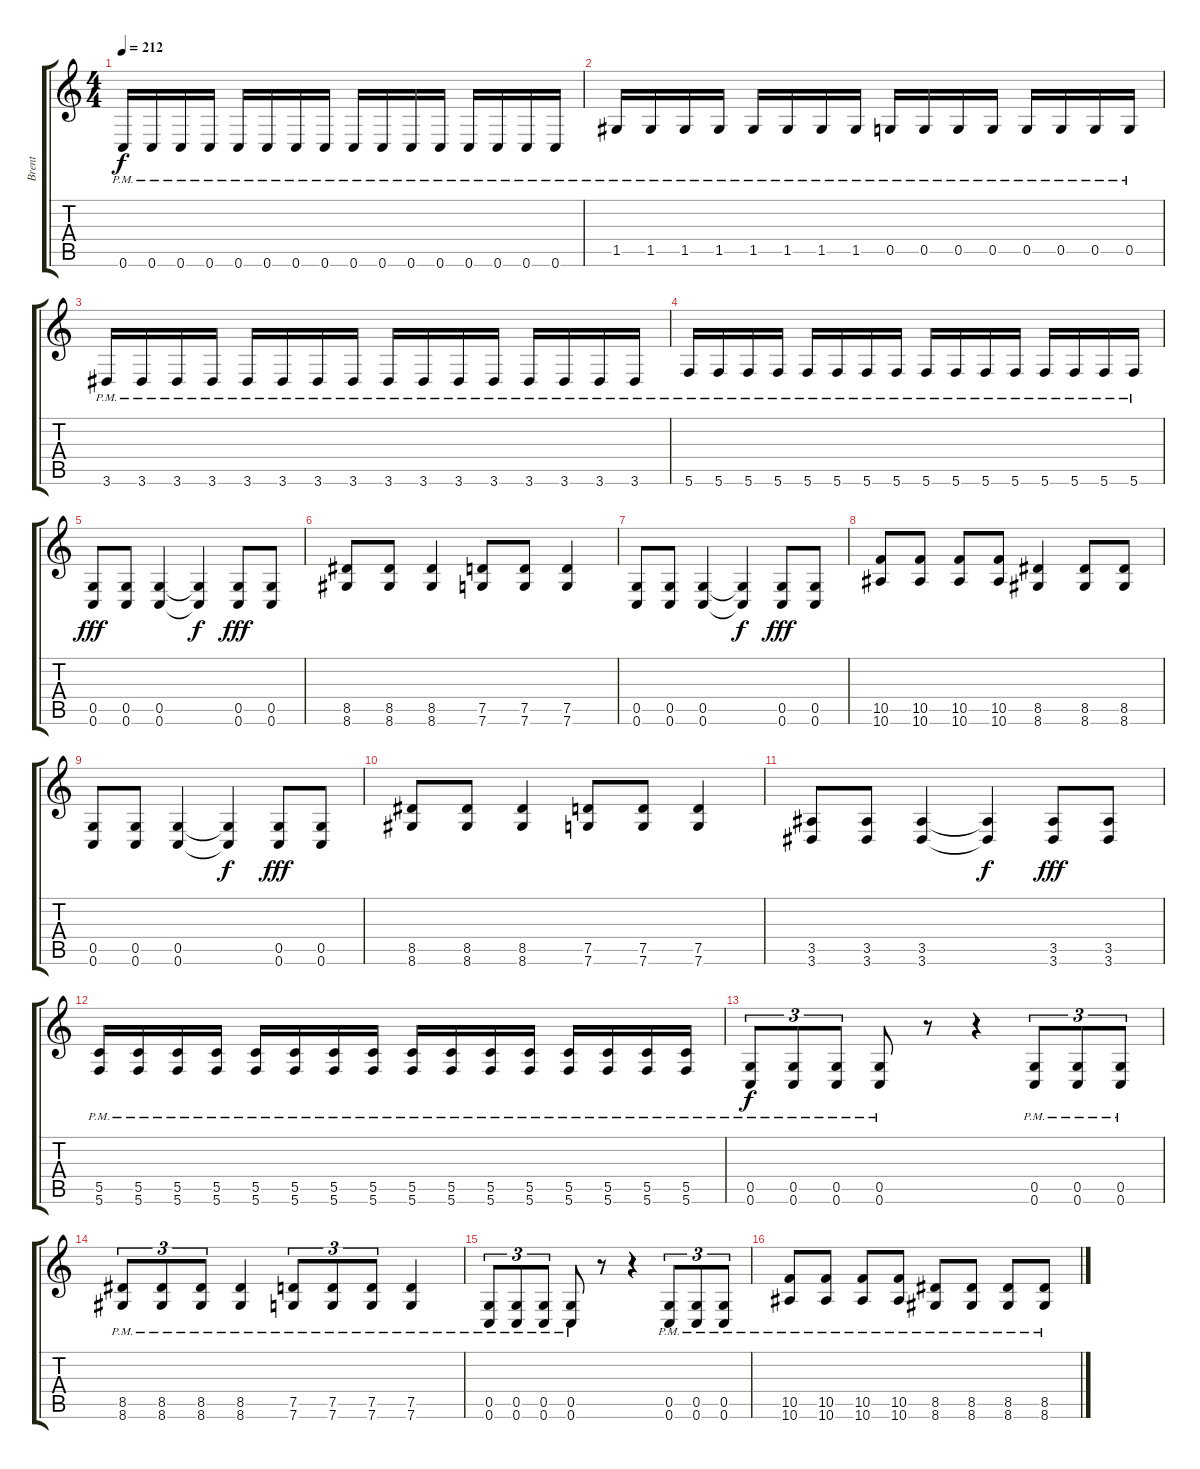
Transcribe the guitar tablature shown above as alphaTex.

\track ("Brent" "Brent") {instrument distortionguitar}
\staff {score tabs}
\tuning (D4 A3 F3 C3 G2 C2) {hide}
\ts (4 4)
\tempo 212
\clef g2
\ks c
0.6{pm}.16{dy f} 0.6{pm}.16 0.6{pm}.16 0.6{pm}.16 0.6{pm}.16 0.6{pm}.16 0.6{pm}.16 0.6{pm}.16 0.6{pm}.16 0.6{pm}.16 0.6{pm}.16 0.6{pm}.16 0.6{pm}.16 0.6{pm}.16 0.6{pm}.16 0.6{pm}.16 |
1.5{pm}.16 1.5{pm}.16 1.5{pm}.16 1.5{pm}.16 1.5{pm}.16 1.5{pm}.16 1.5{pm}.16 1.5{pm}.16 0.5{pm}.16 0.5{pm}.16 0.5{pm}.16 0.5{pm}.16 0.5{pm}.16 0.5{pm}.16 0.5{pm}.16 0.5{pm}.16 |
3.6{pm}.16 3.6{pm}.16 3.6{pm}.16 3.6{pm}.16 3.6{pm}.16 3.6{pm}.16 3.6{pm}.16 3.6{pm}.16 3.6{pm}.16 3.6{pm}.16 3.6{pm}.16 3.6{pm}.16 3.6{pm}.16 3.6{pm}.16 3.6{pm}.16 3.6{pm}.16 |
5.6{pm}.16 5.6{pm}.16 5.6{pm}.16 5.6{pm}.16 5.6{pm}.16 5.6{pm}.16 5.6{pm}.16 5.6{pm}.16 5.6{pm}.16 5.6{pm}.16 5.6{pm}.16 5.6{pm}.16 5.6{pm}.16 5.6{pm}.16 5.6{pm}.16 5.6{pm}.16 |
(0.5 0.6).8{dy fff} (0.5 0.6).8 (0.5 0.6).4 (0.5{t} 0.6{t}).4{dy f} (0.5 0.6).8{dy fff} (0.5 0.6).8 |
(8.5 8.6).8 (8.5 8.6).8 (8.5 8.6).4 (7.5 7.6).8 (7.5 7.6).8 (7.5 7.6).4 |
(0.5 0.6).8 (0.5 0.6).8 (0.5 0.6).4 (0.5{t} 0.6{t}).4{dy f} (0.5 0.6).8{dy fff} (0.5 0.6).8 |
(10.5 10.6).8 (10.5 10.6).8 (10.5 10.6).8 (10.5 10.6).8 (8.5 8.6).4 (8.5 8.6).8 (8.5 8.6).8 |
(0.5 0.6).8 (0.5 0.6).8 (0.5 0.6).4 (0.5{t} 0.6{t}).4{dy f} (0.5 0.6).8{dy fff} (0.5 0.6).8 |
(8.5 8.6).8 (8.5 8.6).8 (8.5 8.6).4 (7.5 7.6).8 (7.5 7.6).8 (7.5 7.6).4 |
(3.5 3.6).8 (3.5 3.6).8 (3.5 3.6).4 (3.5{t} 3.6{t}).4{dy f} (3.5 3.6).8{dy fff} (3.5 3.6).8 |
(5.5{pm} 5.6{pm}).16 (5.5{pm} 5.6{pm}).16 (5.5{pm} 5.6{pm}).16 (5.5{pm} 5.6{pm}).16 (5.5{pm} 5.6{pm}).16 (5.5{pm} 5.6{pm}).16 (5.5{pm} 5.6{pm}).16 (5.5{pm} 5.6{pm}).16 (5.5{pm} 5.6{pm}).16 (5.5{pm} 5.6{pm}).16 (5.5{pm} 5.6{pm}).16 (5.5{pm} 5.6{pm}).16 (5.5{pm} 5.6{pm}).16 (5.5{pm} 5.6{pm}).16 (5.5{pm} 5.6{pm}).16 (5.5{pm} 5.6{pm}).16 |
(0.5{pm} 0.6{pm}).8{tu (3 2) dy f} (0.5{pm} 0.6{pm}).8{tu (3 2)} (0.5{pm} 0.6{pm}).8{tu (3 2)} (0.5{pm} 0.6{pm}).8 r.8 r.4 (0.5{pm} 0.6{pm}).8{tu (3 2)} (0.5{pm} 0.6{pm}).8{tu (3 2)} (0.5{pm} 0.6{pm}).8{tu (3 2)} |
(8.5{pm} 8.6{pm}).8{tu (3 2)} (8.5{pm} 8.6{pm}).8{tu (3 2)} (8.5{pm} 8.6{pm}).8{tu (3 2)} (8.5{pm} 8.6{pm}).4 (7.5{pm} 7.6{pm}).8{tu (3 2)} (7.5{pm} 7.6{pm}).8{tu (3 2)} (7.5{pm} 7.6{pm}).8{tu (3 2)} (7.5{pm} 7.6{pm}).4 |
(0.5{pm} 0.6{pm}).8{tu (3 2)} (0.5{pm} 0.6{pm}).8{tu (3 2)} (0.5{pm} 0.6{pm}).8{tu (3 2)} (0.5{pm} 0.6{pm}).8 r.8 r.4 (0.5{pm} 0.6{pm}).8{tu (3 2)} (0.5{pm} 0.6{pm}).8{tu (3 2)} (0.5{pm} 0.6{pm}).8{tu (3 2)} |
(10.5{pm} 10.6{pm}).8 (10.5{pm} 10.6{pm}).8 (10.5{pm} 10.6{pm}).8 (10.5{pm} 10.6{pm}).8 (8.5{pm} 8.6{pm}).8 (8.5{pm} 8.6{pm}).8 (8.5{pm} 8.6{pm}).8 (8.5{pm} 8.6{pm}).8
